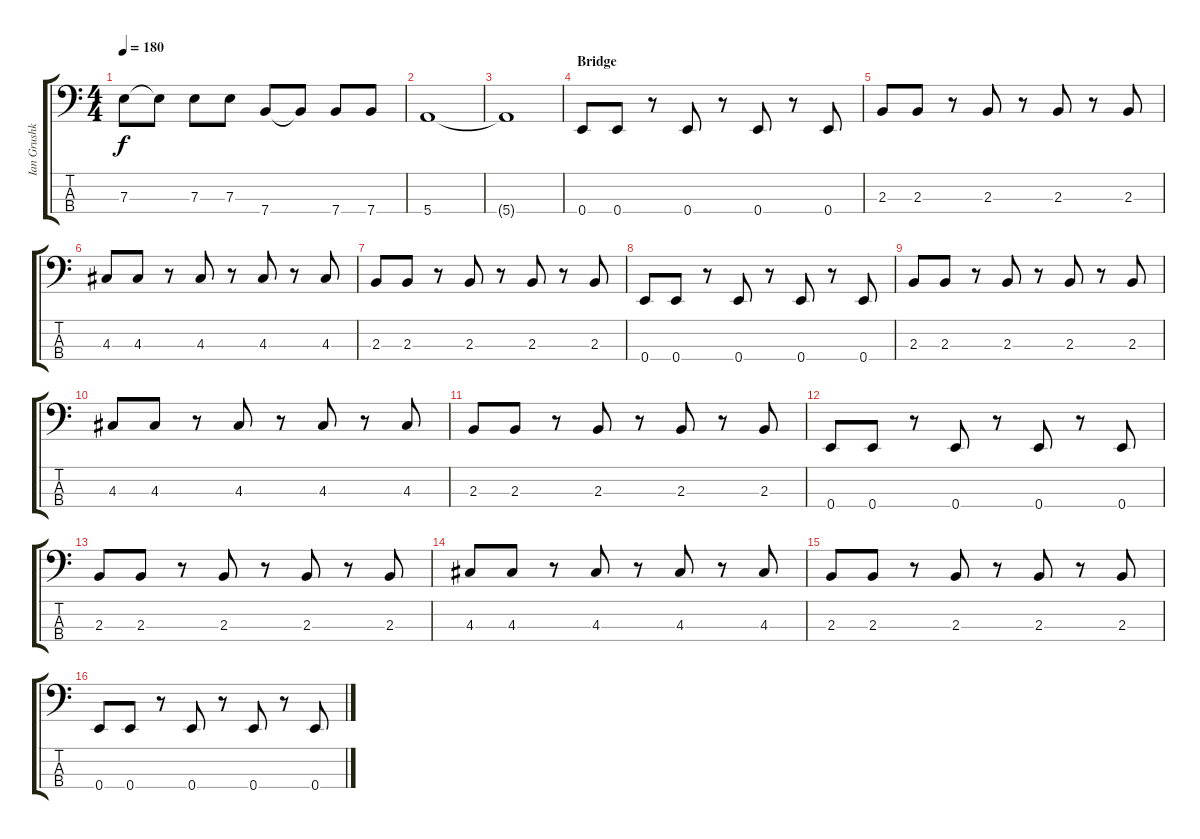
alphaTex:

\track ("Ian Grushka - Bass" "Ian Grushk") {instrument electricbasspick}
\staff {score tabs}
\tuning (G2 D2 A1 E1) {hide}
\ts (4 4)
\tempo 180
\clef f4
\ks c
7.3.8{dy f} 7.3{t}.8 7.3.8 7.3.8 7.4.8 7.4{t}.8 7.4.8 7.4.8 |
5.4.1 |
5.4{t}.1 |
\section ("" "Bridge")
0.4.8 0.4.8 r.8 0.4.8 r.8 0.4.8 r.8 0.4.8 |
2.3.8 2.3.8 r.8 2.3.8 r.8 2.3.8 r.8 2.3.8 |
4.3.8 4.3.8 r.8 4.3.8 r.8 4.3.8 r.8 4.3.8 |
2.3.8 2.3.8 r.8 2.3.8 r.8 2.3.8 r.8 2.3.8 |
0.4.8 0.4.8 r.8 0.4.8 r.8 0.4.8 r.8 0.4.8 |
2.3.8 2.3.8 r.8 2.3.8 r.8 2.3.8 r.8 2.3.8 |
4.3.8 4.3.8 r.8 4.3.8 r.8 4.3.8 r.8 4.3.8 |
2.3.8 2.3.8 r.8 2.3.8 r.8 2.3.8 r.8 2.3.8 |
0.4.8 0.4.8 r.8 0.4.8 r.8 0.4.8 r.8 0.4.8 |
2.3.8 2.3.8 r.8 2.3.8 r.8 2.3.8 r.8 2.3.8 |
4.3.8 4.3.8 r.8 4.3.8 r.8 4.3.8 r.8 4.3.8 |
2.3.8 2.3.8 r.8 2.3.8 r.8 2.3.8 r.8 2.3.8 |
0.4.8 0.4.8 r.8 0.4.8 r.8 0.4.8 r.8 0.4.8
